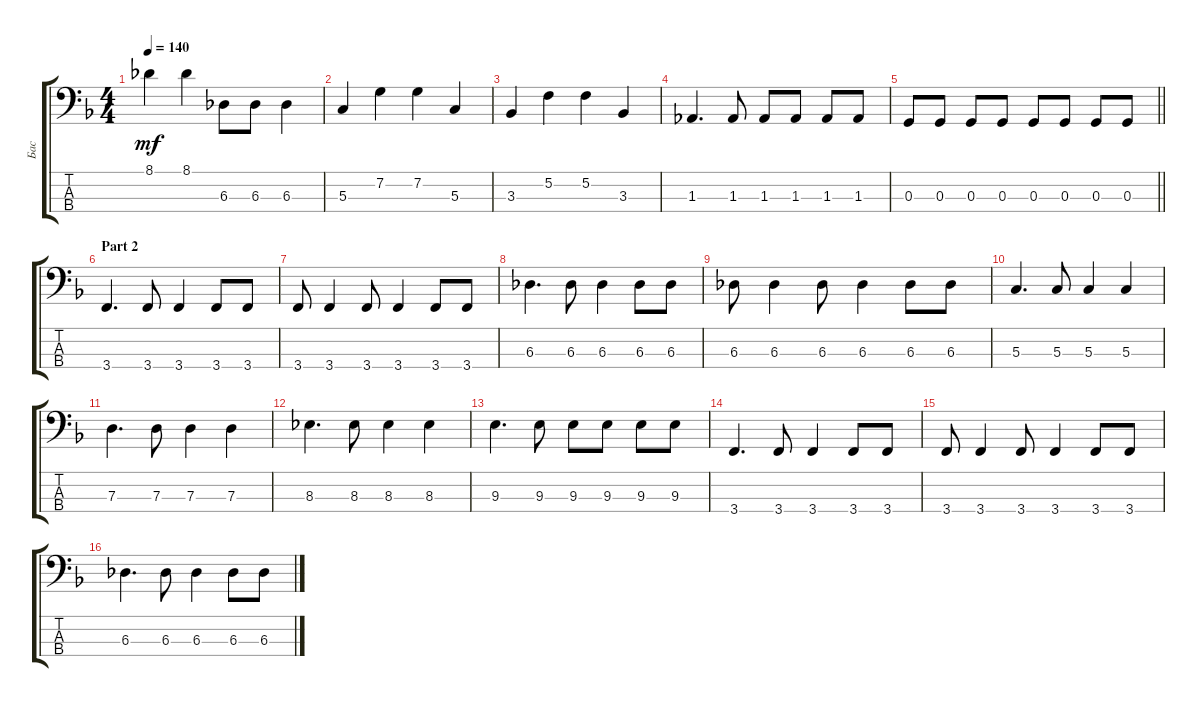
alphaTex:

\track ("Бас" "Бас") {instrument electricbassfinger}
\staff {score tabs}
\tuning (F2 C2 G1 D1) {hide}
\ts (4 4)
\tempo 140
\clef f4
\ks dminor
8.1.4{dy mf} 8.1.4 6.3.8 6.3.8 6.3.4 |
5.3.4 7.2.4 7.2.4 5.3.4 |
3.3.4 5.2.4 5.2.4 3.3.4 |
1.3.4{d} 1.3.8 1.3.8 1.3.8 1.3.8 1.3.8 |
\barLineRight lightlight
0.3.8 0.3.8 0.3.8 0.3.8 0.3.8 0.3.8 0.3.8 0.3.8 |
\section ("" "Part 2")
3.4.4{d} 3.4.8 3.4.4 3.4.8 3.4.8 |
3.4.8 3.4.4 3.4.8 3.4.4 3.4.8 3.4.8 |
6.3.4{d} 6.3.8 6.3.4 6.3.8 6.3.8 |
6.3.8 6.3.4 6.3.8 6.3.4 6.3.8 6.3.8 |
5.3.4{d} 5.3.8 5.3.4 5.3.4 |
7.3.4{d} 7.3.8 7.3.4 7.3.4 |
8.3.4{d} 8.3.8 8.3.4 8.3.4 |
9.3.4{d} 9.3.8 9.3.8 9.3.8 9.3.8 9.3.8 |
3.4.4{d} 3.4.8 3.4.4 3.4.8 3.4.8 |
3.4.8 3.4.4 3.4.8 3.4.4 3.4.8 3.4.8 |
6.3.4{d} 6.3.8 6.3.4 6.3.8 6.3.8
